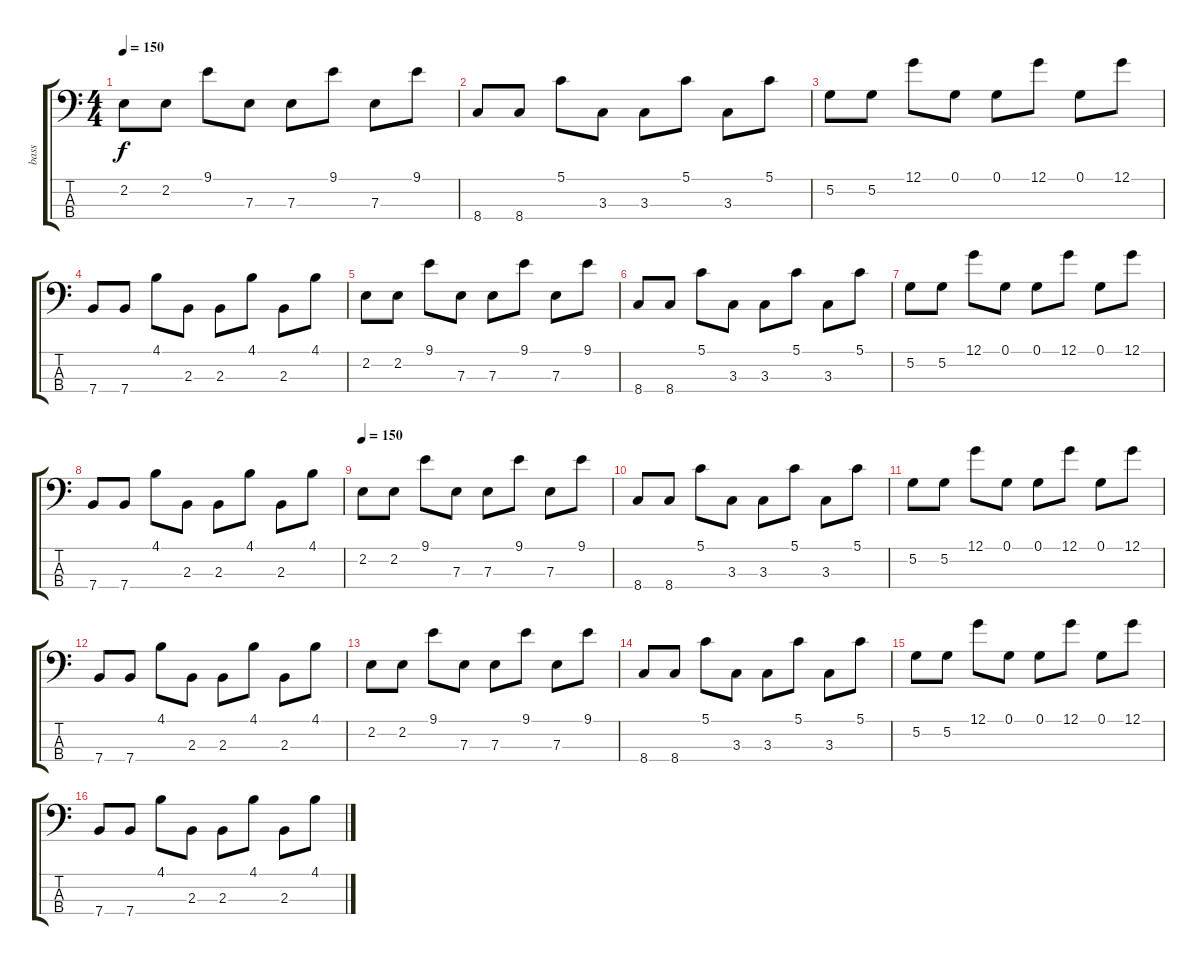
\track ("bass" "bass") {instrument electricbassfinger}
\staff {score tabs}
\tuning (G2 D2 A1 E1) {hide}
\ts (4 4)
\tempo 150
\clef f4
\ks c
2.2.8{dy f} 2.2.8 9.1.8 7.3.8 7.3.8 9.1.8 7.3.8 9.1.8 |
8.4.8 8.4.8 5.1.8 3.3.8 3.3.8 5.1.8 3.3.8 5.1.8 |
5.2.8 5.2.8 12.1.8 0.1.8 0.1.8 12.1.8 0.1.8 12.1.8 |
7.4.8 7.4.8 4.1.8 2.3.8 2.3.8 4.1.8 2.3.8 4.1.8 |
2.2.8 2.2.8 9.1.8 7.3.8 7.3.8 9.1.8 7.3.8 9.1.8 |
8.4.8 8.4.8 5.1.8 3.3.8 3.3.8 5.1.8 3.3.8 5.1.8 |
5.2.8 5.2.8 12.1.8 0.1.8 0.1.8 12.1.8 0.1.8 12.1.8 |
7.4.8 7.4.8 4.1.8 2.3.8 2.3.8 4.1.8 2.3.8 4.1.8 |
\tempo 150
2.2.8 2.2.8 9.1.8 7.3.8 7.3.8 9.1.8 7.3.8 9.1.8 |
8.4.8 8.4.8 5.1.8 3.3.8 3.3.8 5.1.8 3.3.8 5.1.8 |
5.2.8 5.2.8 12.1.8 0.1.8 0.1.8 12.1.8 0.1.8 12.1.8 |
7.4.8 7.4.8 4.1.8 2.3.8 2.3.8 4.1.8 2.3.8 4.1.8 |
2.2.8 2.2.8 9.1.8 7.3.8 7.3.8 9.1.8 7.3.8 9.1.8 |
8.4.8 8.4.8 5.1.8 3.3.8 3.3.8 5.1.8 3.3.8 5.1.8 |
5.2.8 5.2.8 12.1.8 0.1.8 0.1.8 12.1.8 0.1.8 12.1.8 |
7.4.8 7.4.8 4.1.8 2.3.8 2.3.8 4.1.8 2.3.8 4.1.8
